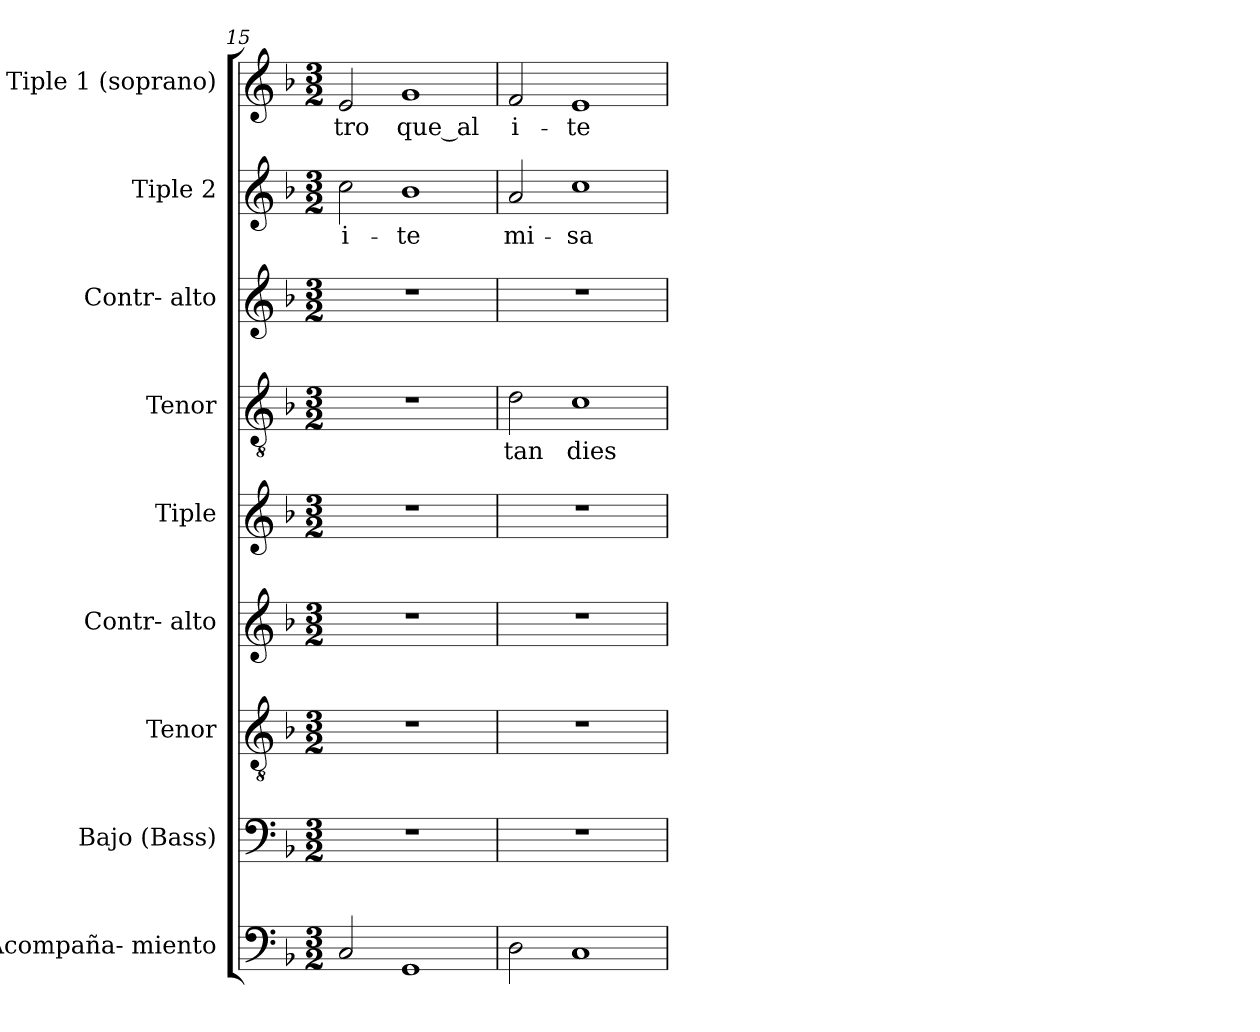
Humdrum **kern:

**kern	**kern	**kern	**kern	**kern	**kern	**text	**kern	**kern	**text	**kern	**text
*part9	*part8	*part7	*part6	*part5	*part4	*part4	*part3	*part2	*part2	*part1	*part1
*staff9	*staff8	*staff7	*staff6	*staff5	*staff4	*staff4	*staff3	*staff2	*staff2	*staff1	*staff1
*I"Acompaña- miento	*I"Bajo (Bass)	*I"Tenor	*I"Contr- alto	*I"Tiple	*I"Tenor	*	*I"Contr- alto	*I"Tiple 2	*	*I"Tiple 1 (soprano)	*
*I'Cont.	*I'B.	*I'T.	*I'A.	*	*I'T.	*	*I'A.	*	*	*I'S.	*
!!LO:PB:g=z
*clefF4	*clefF4	*clefGv2	*clefG2	*clefG2	*clefGv2	*	*clefG2	*clefG2	*	*clefG2	*
*	*	*ITrd7c12	*	*	*ITrd7c12	*	*	*	*	*	*
*k[b-]	*k[b-]	*k[b-]	*k[b-]	*k[b-]	*k[b-]	*	*k[b-]	*k[b-]	*	*k[b-]	*
*F:	*F:	*F:	*F:	*F:	*F:	*	*F:	*F:	*	*F:	*
*M3/2	*M3/2	*M3/2	*M3/2	*M3/2	*M3/2	*	*M3/2	*M3/2	*	*M3/2	*
=15	=15	=15	=15	=15	=15	=15	=15	=15	=15	=15	=15
!	!LO:N:vis=1	!LO:N:vis=1	!LO:N:vis=1	!LO:N:vis=1	!LO:N:vis=1	!	!LO:N:vis=1	!	!	!	!
!	!	!	!	!	!	!	!	!	!LO:LY:b:color=#000000	!	!
!	!	!	!	!	!	!	!	!	!	!	!LO:LY:b:color=#000000
2Ci/	1.r	1.r	1.r	1.r	1.r	.	1.r	2cci\	i-	2ei/	-tro
!	!	!	!	!	!	!	!	!	!LO:LY:b:color=#000000	!	!
!	!	!	!	!	!	!	!	!	!	!	!LO:LY:b:color=#000000
1GGi	.	.	.	.	.	.	.	1b-i	-te	1gi	que_al
=16	=16	=16	=16	=16	=16	=16	=16	=16	=16	=16	=16
!	!LO:N:vis=1	!LO:N:vis=1	!LO:N:vis=1	!LO:N:vis=1	!	!	!	!	!	!	!
!	!	!	!	!	!	!LO:LY:b:color=#000000	!LO:N:vis=1	!	!	!	!
!	!	!	!	!	!	!	!	!	!LO:LY:b:color=#000000	!	!
!	!	!	!	!	!	!	!	!	!	!	!LO:LY:b:color=#000000
2Di\	1.r	1.r	1.r	1.r	2Di\	tan	1.r	2ai/	mi-	2fi/	i-
!	!	!	!	!	!	!LO:LY:b:color=#000000	!	!	!	!	!
!	!	!	!	!	!	!	!	!	!LO:LY:b:color=#000000	!	!
!	!	!	!	!	!	!	!	!	!	!	!LO:LY:b:color=#000000
1Ci	.	.	.	.	1Ci	dies-	.	1cci	-sa	1ei	-te
=	=	=	=	=	=	=	=	=	=	=	=
*-	*-	*-	*-	*-	*-	*-	*-	*-	*-	*-	*-
